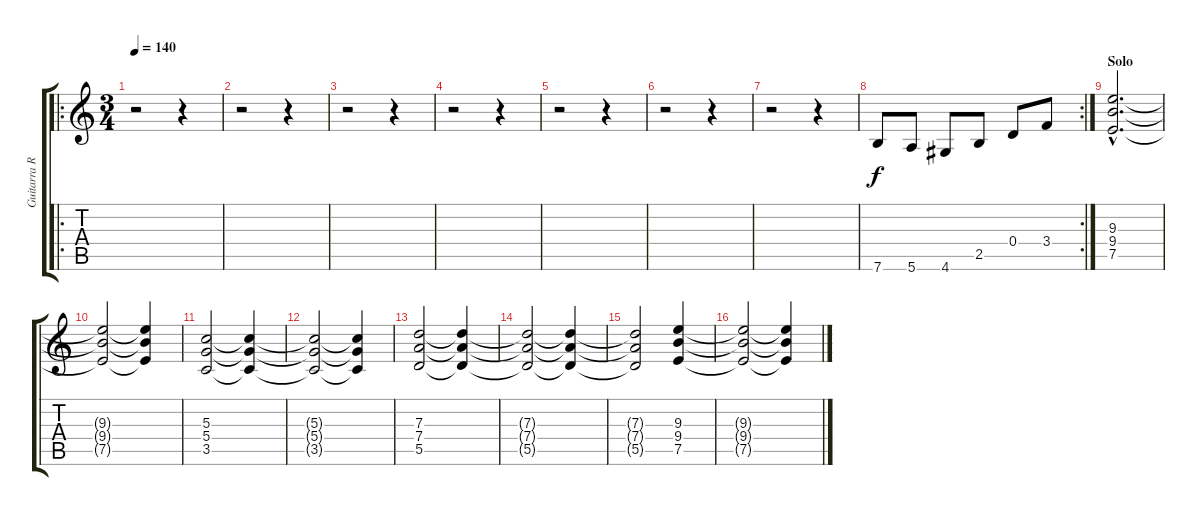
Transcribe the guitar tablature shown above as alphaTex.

\track ("Guitarra Ritmica" "Guitarra R") {instrument distortionguitar}
\staff {score tabs}
\tuning (E4 B3 G3 D3 A2 E2) {hide}
\ro
\ts (3 4)
\tempo 140
\clef g2
\ks c
r.2{dy f} r.4 |
r.2 r.4 |
r.2 r.4 |
r.2 r.4 |
r.2 r.4 |
r.2 r.4 |
r.2 r.4 |
\rc 2
7.6.8 5.6.8 4.6.8 2.5.8 0.4.8 3.4.8 |
\section ("" "Solo")
(9.3{hac} 9.4{hac} 7.5{hac}).2{d} |
(9.3{t} 9.4{t} 7.5{t}).2 (9.3{t} 9.4{t} 7.5{t}).4 |
(5.3 5.4 3.5).2 (5.3{t} 5.4{t} 3.5{t}).4 |
(5.3{t} 5.4{t} 3.5{t}).2 (5.3{t} 5.4{t} 3.5{t}).4 |
(7.3 7.4 5.5).2 (7.3{t} 7.4{t} 5.5{t}).4 |
(7.3{t} 7.4{t} 5.5{t}).2 (7.3{t} 7.4{t} 5.5{t}).4 |
(7.3{t} 7.4{t} 5.5{t}).2 (9.3 9.4 7.5).4 |
(9.3{t} 9.4{t} 7.5{t}).2 (9.3{t} 9.4{t} 7.5{t}).4
